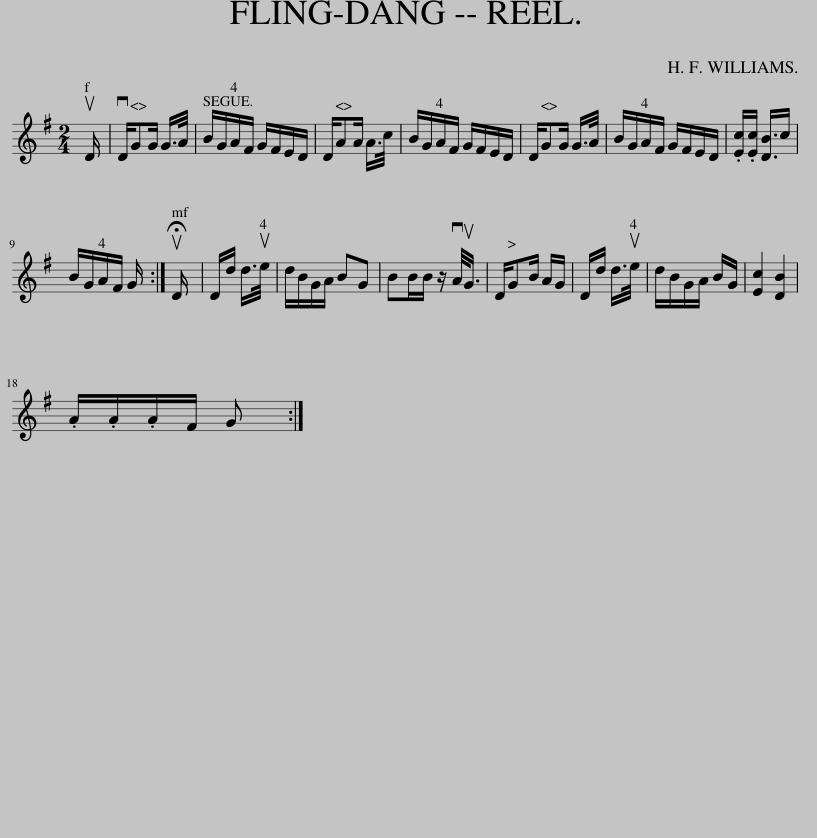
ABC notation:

X:1
L:1/8
M:2/4
I:linebreak $
K:G
V:1 treble
V:1
 uD/ | vD/GG/ G/>A/ | B/G/A/F/ G/F/E/D/ | D/AA/ A/>c/ | B/G/A/F/ G/F/E/D/ | %5
 D/GG/ G/>A/ | B/G/A/F/ G/F/E/D/ | .[Ec]/.[Ec]/ [DB]3/4c/ |$ B/G/A/F/ G/ :| !fermata!uD/ | %10
 D/d/ d/>ue/ | d/B/G/A/ BG | BB/B/ z/ vA/<uG/ | D/GB/ A/G/ | D/d/ d/>ue/ | %15
 d/B/G/A/ B/G/ | [Ec]2 [DB]2 |$ .A/.A/.A/F/ G :| %18
